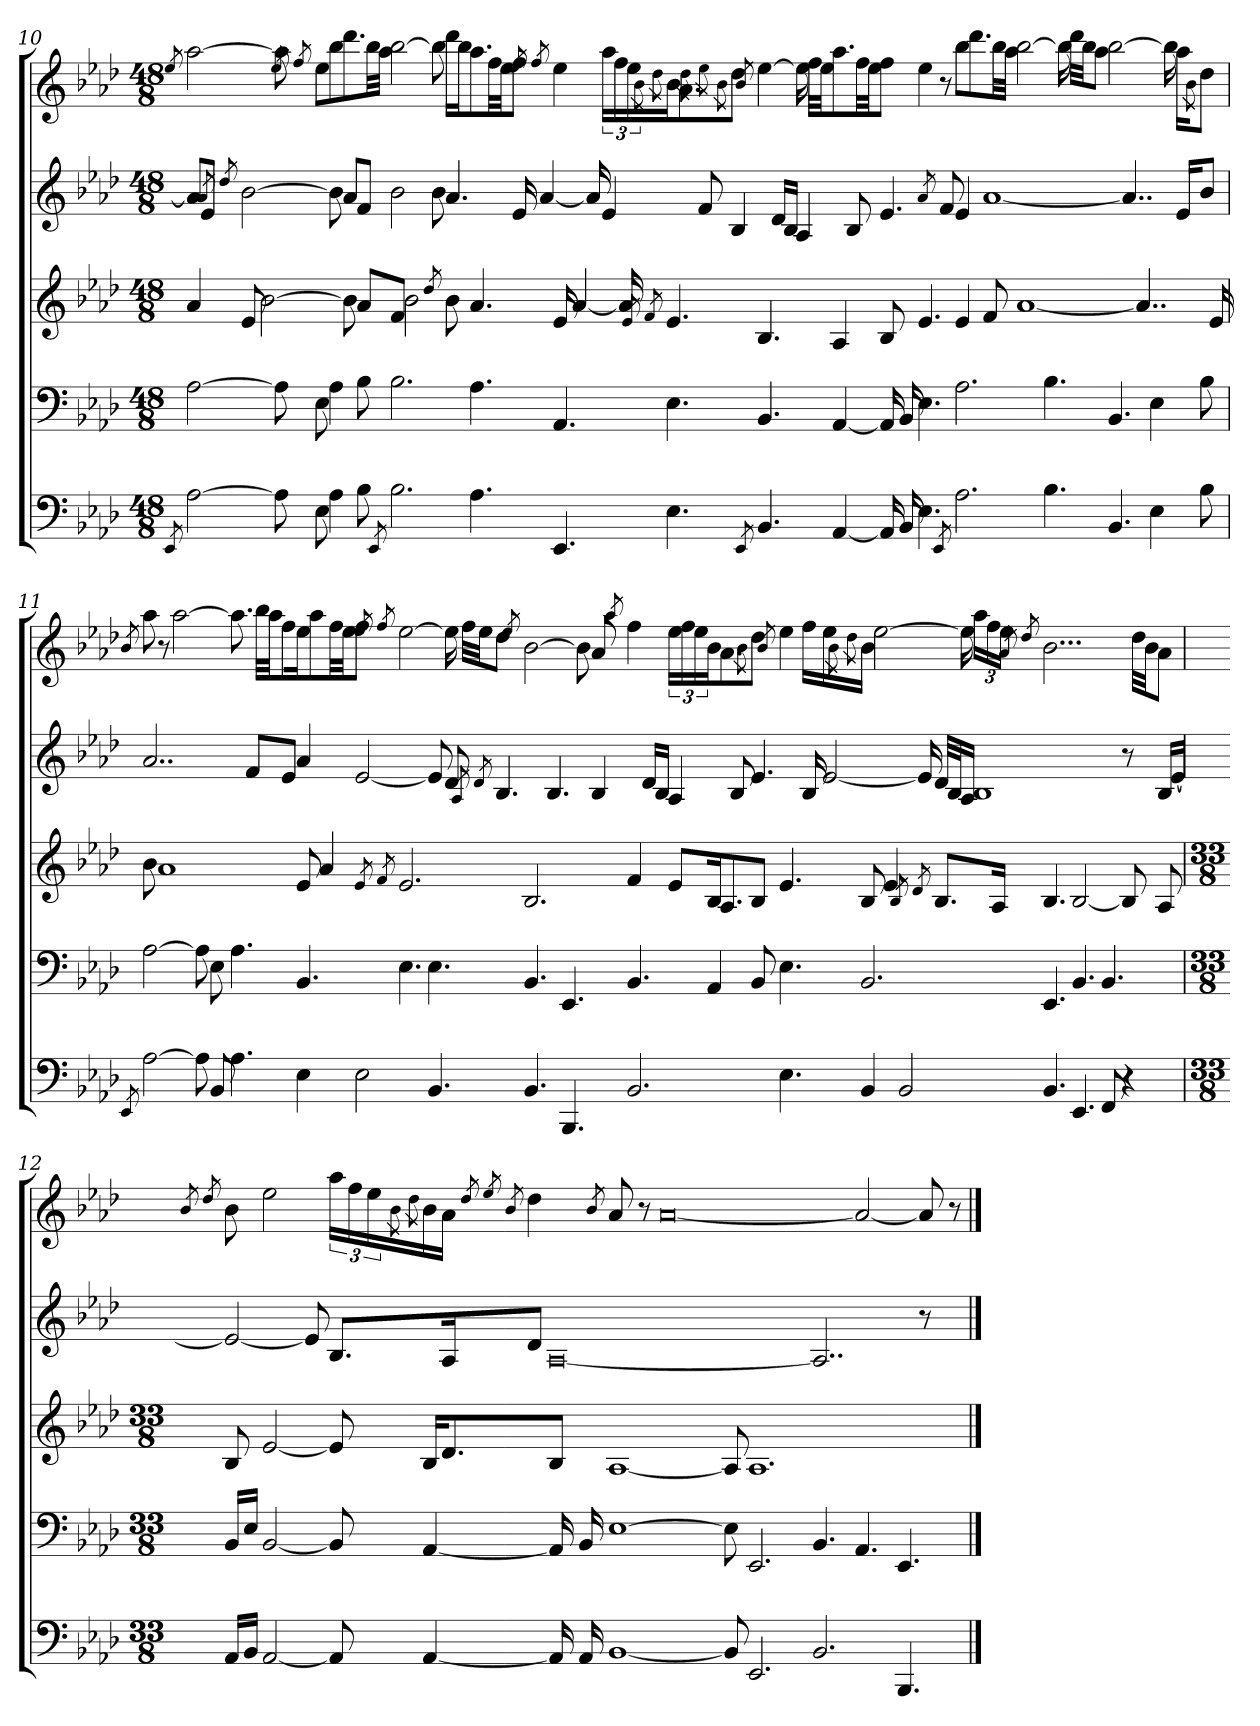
**kern	**kern	**kern	**kern	**kern
*part5	*part4	*part3	*part2	*part1
*staff5	*staff4	*staff3	*staff2	*staff1
*clefF4	*clefF4	*clefG2	*clefG2	*clefG2
*k[b-e-a-d-]	*k[b-e-a-d-]	*k[b-e-a-d-]	*k[b-e-a-d-]	*k[b-e-a-d-]
*M48/8	*M48/8	*M48/8	*M48/8	*M48/8
=10	=10	=10	=10	=10
8qEE-	.	.	.	8qee-
[2A-	[2A-	4a-	8a-/L]	[2aa-
.	.	.	8e-/J	.
.	.	.	8qa-	.
.	.	.	8qdd-	.
.	.	8e-	[2b-	.
.	.	[2b-	.	.
8A-]	8A-]	.	.	8aa-]
.	.	.	.	8qee-
.	.	.	.	8qff
8E-	8E-	.	.	8ee-\L
4A-	4A-	.	8b-]	8bb-\
.	.	8b-]	8a-/L	8.ddd-\
8B-	8B-	8a-/L	8f/J	.
.	.	.	.	32bb-\LL
.	.	.	.	32aa-\JJJ
8qEE-	.	.	.	.
2.B-	2.B-	8f/J	2b-	[2bb-
.	.	2b-	.	.
.	.	.	8b-	8bb-]
.	.	8qdd-	.	.
.	.	8b-	4.a-	16ddd-\LL
.	.	.	.	16bb-\J
4.A-	4.A-	4.a-	.	8.aa-\
.	.	.	.	32ff\LL
.	.	.	.	32ee-\JJ
.	.	.	16e-	8ff\J
.	.	.	[4a-	.
.	.	.	.	8qee-
.	.	.	.	8qff
4.EE-	4.AA-	16e-	.	4ee-
.	.	[4a-	.	.
.	.	.	16a-]	.
.	.	.	4e-	24aa-\LL
.	.	.	.	24ff\
.	.	16a-]	.	.
.	.	.	.	24ee-\
.	.	8qe-	.	8qb-\
.	.	8qf	.	8qdd-\
4.E-	4.E-	4.e-	.	16b-\J
.	.	.	.	8.a-\
.	.	.	8f	.
.	.	.	.	8qdd-\
.	.	.	.	8qee-\
.	.	.	.	8qb-\
.	.	.	4B-	8dd-\J
8qEE-	.	.	.	8qb-
4.BB-	4.BB-	4.B-	.	[4ee-
.	.	.	16d-/LL	.
.	.	.	16B-/JJ	.
.	.	.	4A-	16ee-]
.	.	.	.	32ff\LLL
.	.	.	.	32ee-\JJ
[4AA-	[4AA-	4A-	.	8.aa-\
.	.	.	8B-	.
.	.	.	.	32ff\LL
.	.	.	.	32ee-\JJ
16AA-]	16AA-]	8B-	4.e-	8ff\J
16BB-	16BB-	.	.	.
4.E-	4.E-	4.e-	.	4ee-
.	.	.	8qa-	.
.	.	.	8f	8r
8qEE-	.	.	.	.
2.A-	2.A-	4e-	4e-	8bb-\L
.	.	.	.	8.ddd-\
.	.	8f	[1a-	.
.	.	.	.	32bb-\LL
.	.	.	.	32aa-\JJJ
.	.	[1a-	.	[2bb-
4.B-	4.B-	.	.	.
.	.	.	.	16bb-]
.	.	.	.	32ddd-\LLL
.	.	.	.	32bb-\JJ
.	.	.	.	8aa-\J
4.BB-	4.BB-	.	.	[2bb-
.	.	.	4..a-]	.
.	.	4..a-]	.	.
4E-	4E-	.	.	.
.	.	.	.	16bb-]
.	.	.	16e-/KL	16aa-\KL
.	.	.	.	8qb-\
8B-	8B-	.	8b-/J	8dd-\J
.	.	16e-	.	.
=11	=11	=11	=11	=11
8qEE-	.	.	.	8qb-
[2A-	[2A-	8b-	2..a-	8aa-
.	.	1a-	.	8r
.	.	.	.	[2aa-
8A-]	8A-]	.	.	.
8BB-	8E-	.	.	.
4.A-	4.A-	.	.	8.aa-]
.	.	.	8f/L	.
.	.	.	.	32bb-\LLL
.	.	.	.	32aa-\JJ
.	.	.	8e-/J	8ff\
4E-	4.BB-	8e-	4a-	16ee-\K
.	.	.	.	8aa-\
.	.	4a-	.	.
.	.	.	.	32ff\LL
.	.	.	.	32ee-\JJ
2E-	.	.	[2e-	8ff\J
.	.	8qe-	.	8qee-
.	.	8qf	.	8qff
.	4.E-	2.e-	.	[2ee-
4.BB-	4.E-	.	8e-]	.
.	.	.	8d-	16ee-]
.	.	.	.	32ff\LLL
.	.	.	.	32ee-\JJ
.	.	.	8qA-	.
.	.	.	8qd-	.
.	.	.	4.B-	8dd-\J
.	.	.	.	8qee-
4.BB-	4.BB-	2.B-	.	[2b-
.	.	.	4.B-	.
4.BBB-	4.EE-	.	.	.
.	.	.	.	8b-]
.	.	.	4B-	8a-
.	.	.	.	8qaa-
2.BB-	4.BB-	4f	.	4ff
.	.	.	16d-/LL	.
.	.	.	16B-/JJ	.
.	.	8e-/L	4A-	24ee-\LL
.	.	.	.	24ff\
.	.	.	.	24ee-\
.	4AA-	16B-/K	.	16b-\J
.	.	8.A-/	.	8.a-\
.	.	.	8B-	.
.	.	.	.	8qb-\
.	8BB-	8B-/J	4.e-	8dd-\J
.	.	.	.	8qb-
4.E-	4.E-	4.e-	.	4ee-
.	.	.	16B-	16ff\LL
.	.	.	[2e-	16ee-\
.	.	.	.	8qb-\
.	.	.	.	8qdd-\
4BB-	2.BB-	8B-	.	16b-\JJ
.	.	.	.	[2ee-
.	.	4.e-	.	.
2BB-	.	.	.	.
.	.	.	16e-]	.
.	.	8qB-	.	.
.	.	8qd-	.	.
.	.	8.B-/L	32d-/LLL	.
.	.	.	32B-/J	.
.	.	.	16A-/JJ	16ee-]
.	.	.	1B-	24aa-\LL
.	.	.	.	24ff\
.	.	16A-/Jk	.	.
.	.	.	.	24ee-\JJ
.	.	.	.	8qa-
.	.	.	.	8qdd-
4.BB-	4.EE-	4.B-	.	2...b-
4.EE-	4.BB-	[2B-	.	.
8FF	4.BB-	.	.	.
4r	.	8B-]	8r	.
.	.	.	.	32dd-\LLL
.	.	.	.	32b-\JJ
.	.	8A-	16B-/LL	8a-\J
.	.	.	[16e-/JJ	.
=12	=12	=12	=12	=12
*M33/8	*M33/8	*M33/8	*	*
.	.	.	.	8qb-
.	.	.	.	8qdd-
16AA-/LL	16BB-/LL	8B-	2e-_	8b-
16BB-/JJ	16E-/JJ	.	.	.
[2AA-	[2BB-	[2e-	.	2ee-
.	.	.	8e-]	.
8AA-]	8BB-]	8e-]	8.B-/L	24aa-\LL
.	.	.	.	24ff\
.	.	.	.	24ee-\
.	.	.	.	8qb-\
.	.	.	.	8qdd-\
[4AA-	[4AA-	16B-/KL	.	16b-\
.	.	8.d-/	16A-/K	16a-\JJ
.	.	.	.	8qdd-
.	.	.	.	8qee-
.	.	.	.	8qb-
.	.	.	8d-/J	4dd-
16AA-]	16AA-]	8B-/J	[0A-	.
16AA-	16BB-	.	.	.
.	.	.	.	8qb-
[1BB-	[1E-	[1A-	.	8a-
.	.	.	.	8r
.	.	.	.	[0a-
8BB-]	8E-]	8A-]	.	.
2.EE-	2.EE-	1.A-	.	.
2.BB-	4.BB-	.	2..A-]	.
.	4.AA-	.	.	2a-_
4.BBB-	4.EE-	4.ryy	.	.
.	.	.	8r	8a-]
.	.	.	8ryy	8r
==	==	==	==	==
*-	*-	*-	*-	*-
